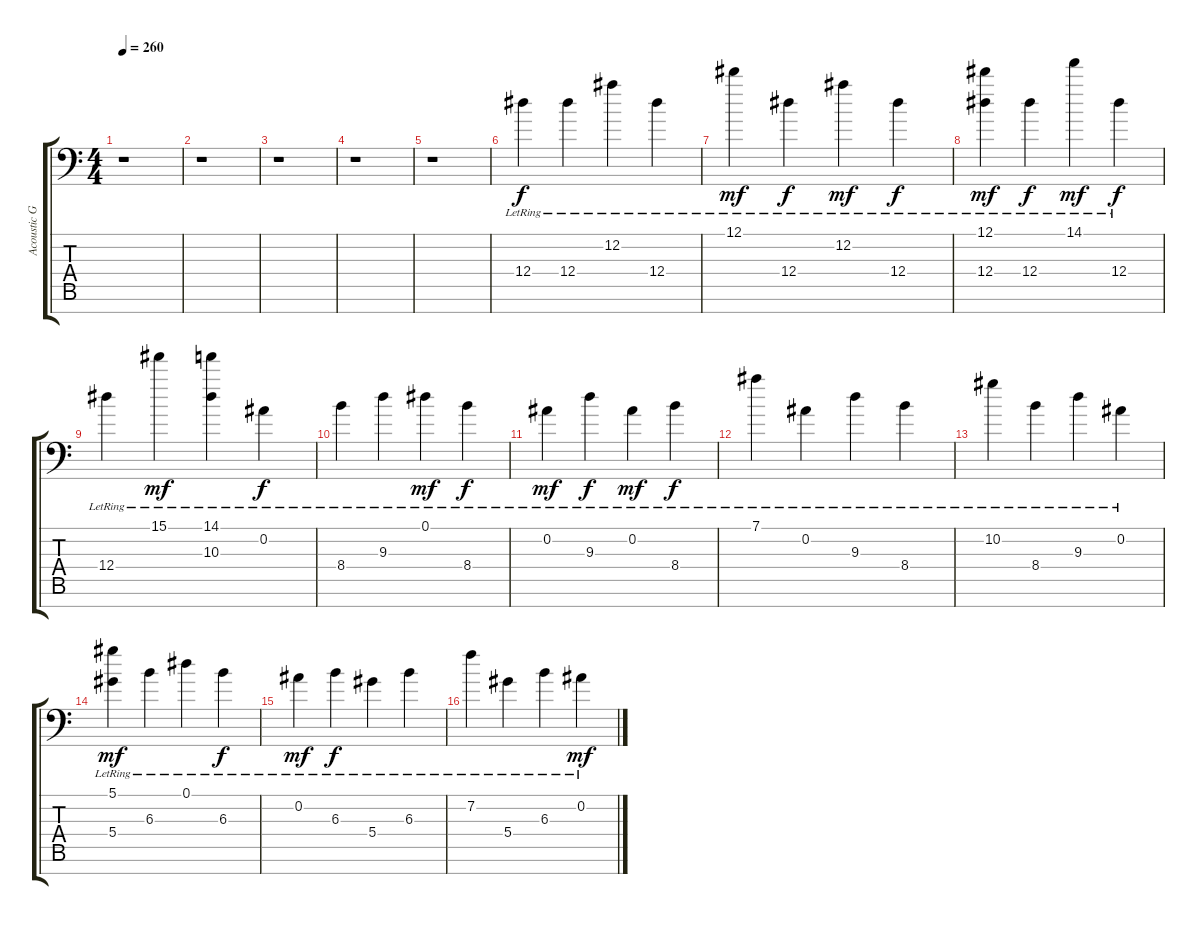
\track ("Acoustic Guitar" "Acoustic G") {instrument acousticguitarsteel}
\staff {score tabs}
\tuning (Eb4 Bb3 F3 Eb3 Bb2 F2 Bb1) {hide}
\ts (4 4)
\tempo 260
\clef f4
\ks c
r.1{dy f} |
r.1 |
r.1 |
r.1 |
r.1 |
12.4{lr}.4 12.4{lr}.4 12.2{lr}.4 12.4{lr}.4 |
12.1{lr}.4{dy mf} 12.4{lr}.4{dy f} 12.2{lr}.4{dy mf} 12.4{lr}.4{dy f} |
(12.1{lr} 12.4{lr}).4{dy mf} 12.4{lr}.4{dy f} 14.1{lr}.4{dy mf} 12.4{lr}.4{dy f} |
12.4{lr}.4 15.1{lr}.4{dy mf} (14.1{lr} 10.3{lr}).4 0.2{lr}.4{dy f} |
8.4{lr}.4 9.3{lr}.4 0.1{lr}.4{dy mf} 8.4{lr}.4{dy f} |
0.2{lr}.4{dy mf} 9.3{lr}.4{dy f} 0.2{lr}.4{dy mf} 8.4{lr}.4{dy f} |
7.1{lr}.4 0.2{lr}.4 9.3{lr}.4 8.4{lr}.4 |
10.2{lr}.4 8.4{lr}.4 9.3{lr}.4 0.2{lr}.4 |
(5.1{lr} 5.4{lr}).4{dy mf} 6.3{lr}.4 0.1{lr}.4 6.3{lr}.4{dy f} |
0.2{lr}.4{dy mf} 6.3{lr}.4{dy f} 5.4{lr}.4 6.3{lr}.4 |
7.2{lr}.4 5.4{lr}.4 6.3{lr}.4 0.2{lr}.4{dy mf}
